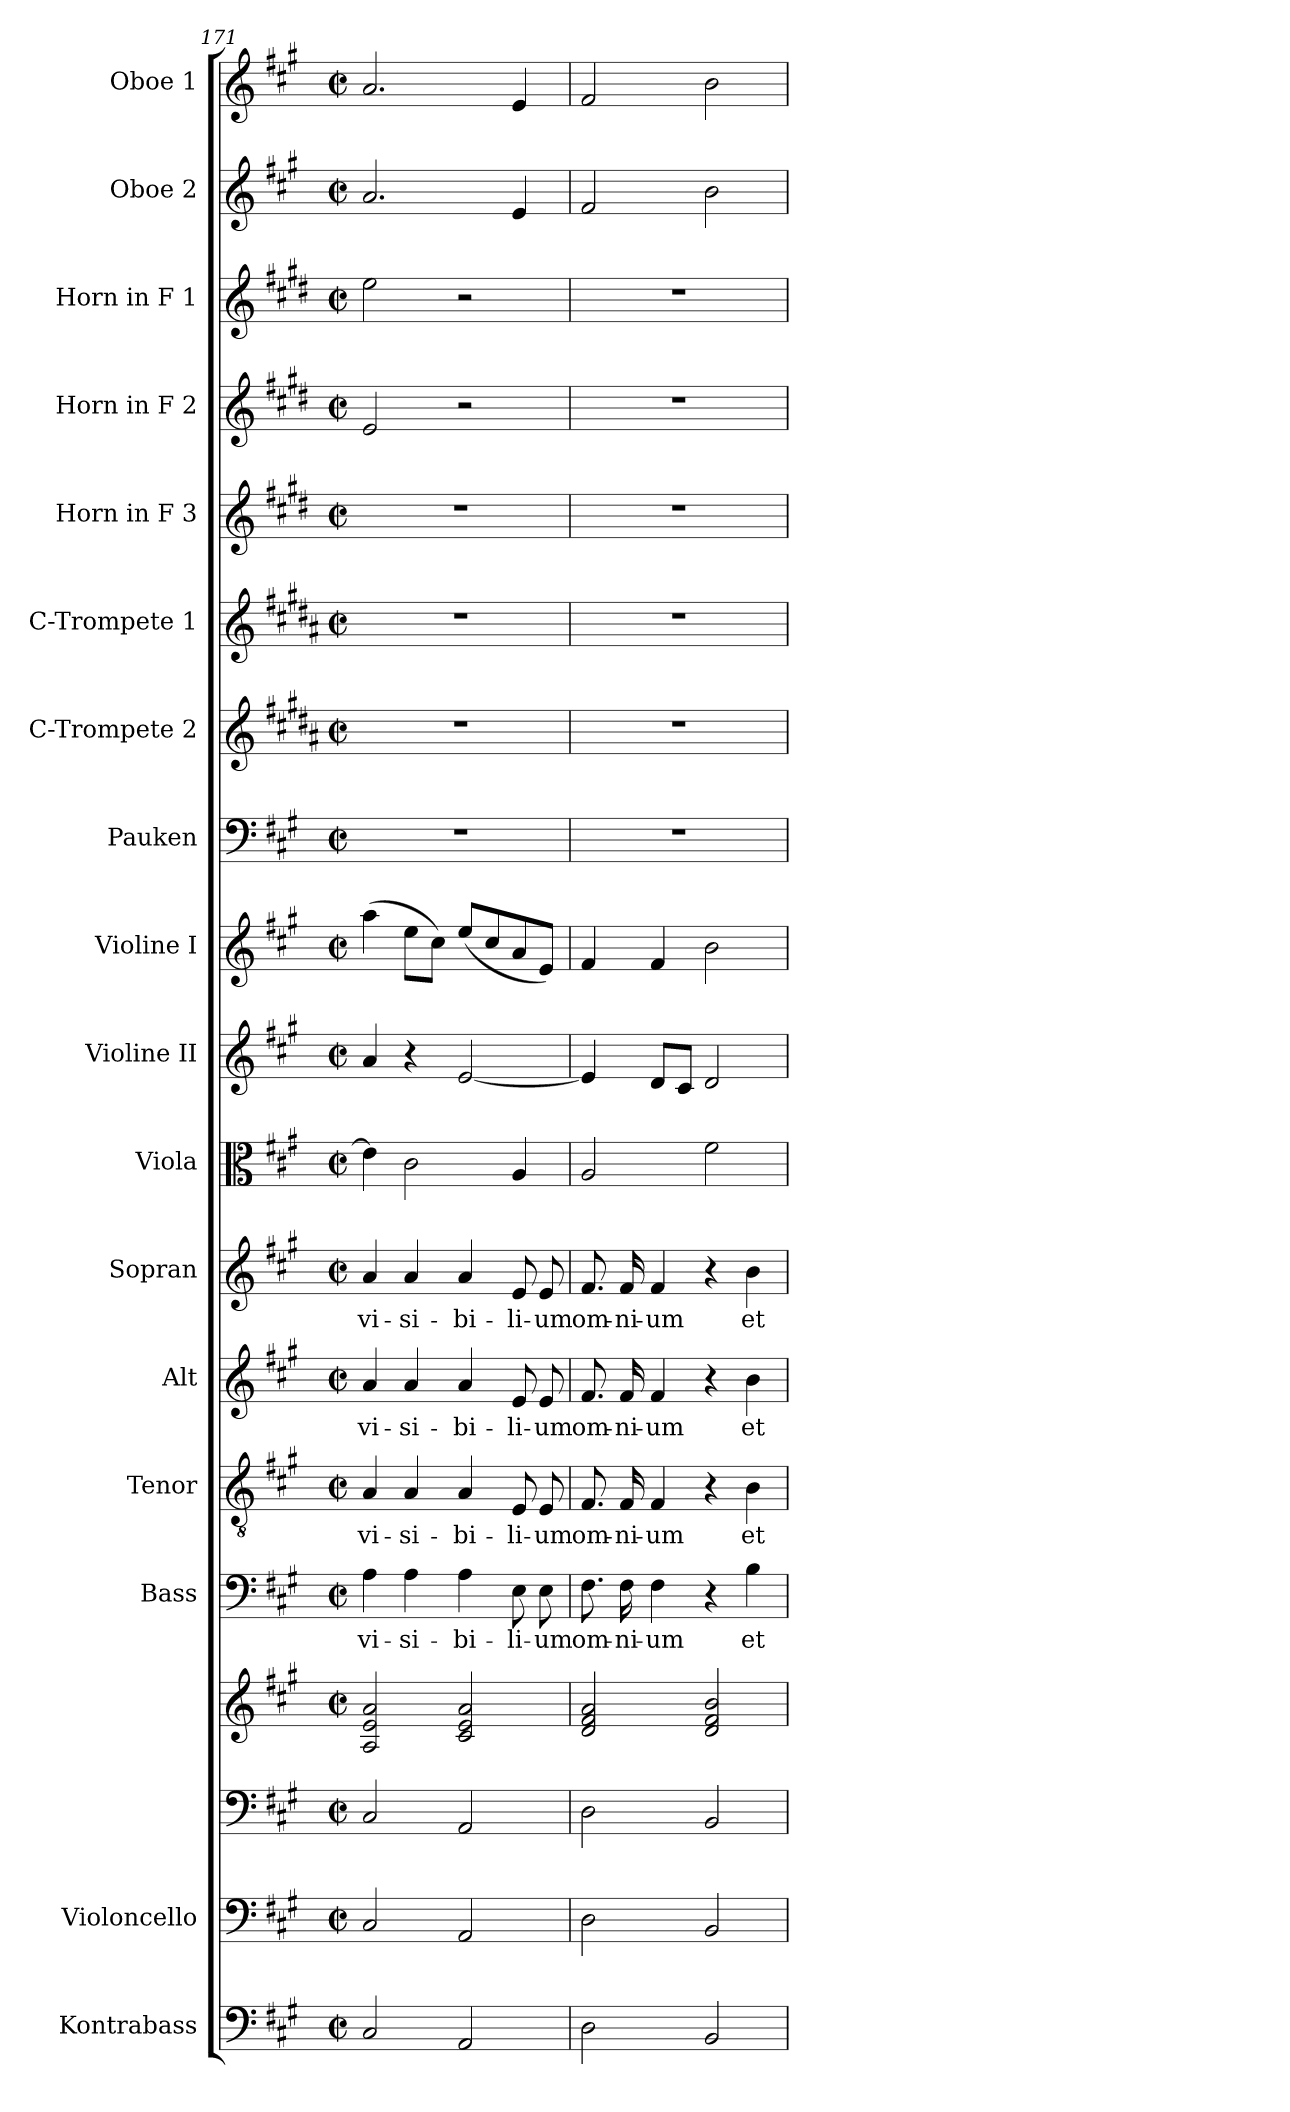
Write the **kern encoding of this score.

**kern	**kern	**kern	**kern	**kern	**text	**kern	**text	**kern	**text	**kern	**text	**kern	**kern	**kern	**kern	**kern	**kern	**kern	**kern	**kern	**kern	**kern
*part18	*part17	*part16	*part16	*part15	*part15	*part14	*part14	*part13	*part13	*part12	*part12	*part11	*part10	*part9	*part8	*part7	*part6	*part5	*part4	*part3	*part2	*part1
*staff19	*staff18	*staff17	*staff16	*staff15	*staff15	*staff14	*staff14	*staff13	*staff13	*staff12	*staff12	*staff11	*staff10	*staff9	*staff8	*staff7	*staff6	*staff5	*staff4	*staff3	*staff2	*staff1
*I"Kontrabass	*I"Violoncello	*	*	*I"Bass	*	*I"Tenor	*	*I"Alt	*	*I"Sopran	*	*I"Viola	*I"Violine II	*I"Violine I	*I"Pauken	*I"C-Trompete 2	*I"C-Trompete 1	*I"Horn in F 3	*I"Horn in F 2	*I"Horn in F 1	*I"Oboe 2	*I"Oboe 1
*I'Kb.	*I'Vc.	*	*	*I'B.	*	*I'T.	*	*I'A.	*	*I'S.	*	*I'Vla.	*I'Vl. II	*I'Vl. I	*I'Pk.	*I'C Trp. 2	*I'C Trp. 1	*	*	*	*I'Ob. 2	*I'Ob. 1
*clefF4	*clefF4	*clefF4	*clefG2	*clefF4	*	*clefGv2	*	*clefG2	*	*clefG2	*	*clefC3	*clefG2	*clefG2	*clefF4	*clefG2	*clefG2	*clefG2	*clefG2	*clefG2	*clefG2	*clefG2
*ITrd7c12	*	*	*	*	*	*	*	*	*	*	*	*	*	*	*	*ITrd1c2	*ITrd1c2	*ITrd4c7	*ITrd4c7	*ITrd4c7	*	*
*k[f#c#g#]	*k[f#c#g#]	*k[f#c#g#]	*k[f#c#g#]	*k[f#c#g#]	*	*k[f#c#g#]	*	*k[f#c#g#]	*	*k[f#c#g#]	*	*k[f#c#g#]	*k[f#c#g#]	*k[f#c#g#]	*k[f#c#g#]	*k[f#c#g#]	*k[f#c#g#]	*k[f#c#g#]	*k[f#c#g#]	*k[f#c#g#]	*k[f#c#g#]	*k[f#c#g#]
*A:	*A:	*A:	*A:	*A:	*	*A:	*	*A:	*	*A:	*	*A:	*A:	*A:	*A:	*A:	*A:	*A:	*A:	*A:	*A:	*A:
*M2/2	*M2/2	*M2/2	*M2/2	*M2/2	*	*M2/2	*	*M2/2	*	*M2/2	*	*M2/2	*M2/2	*M2/2	*M2/2	*M2/2	*M2/2	*M2/2	*M2/2	*M2/2	*M2/2	*M2/2
*met(c|)	*met(c|)	*met(c|)	*met(c|)	*met(c|)	*	*met(c|)	*	*met(c|)	*	*met(c|)	*	*met(c|)	*met(c|)	*met(c|)	*met(c|)	*met(c|)	*met(c|)	*met(c|)	*met(c|)	*met(c|)	*met(c|)	*met(c|)
=171	=171	=171	=171	=171	=171	=171	=171	=171	=171	=171	=171	=171	=171	=171	=171	=171	=171	=171	=171	=171	=171	=171
!	!	!	!	!	!LO:LY:b	!	!LO:LY:b	!	!LO:LY:b	!	!LO:LY:b	!	!	!	!	!	!	!	!	!	!	!
2CC#/	2C#/	2C#/	2A/ 2e/ 2a/	4A\	vi-	4A/	vi-	4a/	vi-	4a/	vi-	4e\]	4a/	(>4aa\	1r	1r	1r	1r	2A/	2a\	2.a/	2.a/
!	!	!	!	!	!LO:LY:b	!	!LO:LY:b	!	!LO:LY:b	!	!LO:LY:b	!	!	!	!	!	!	!	!	!	!	!
.	.	.	.	4A\	-si-	4A/	-si-	4a/	-si-	4a/	-si-	2c#\	4r	8ee\L	.	.	.	.	.	.	.	.
.	.	.	.	.	.	.	.	.	.	.	.	.	.	8cc#\J)	.	.	.	.	.	.	.	.
!	!	!	!	!	!LO:LY:b	!	!LO:LY:b	!	!LO:LY:b	!	!LO:LY:b	!	!	!	!	!	!	!	!	!	!	!
2AAA/	2AA/	2AA/	2c#/ 2e/ 2a/	4A\	-bi-	4A/	-bi-	4a/	-bi-	4a/	-bi-	.	[2e/	(<8ee/L	.	.	.	.	2r	2r	.	.
.	.	.	.	.	.	.	.	.	.	.	.	.	.	8cc#/	.	.	.	.	.	.	.	.
!	!	!	!	!	!LO:LY:b	!	!LO:LY:b	!	!LO:LY:b	!	!LO:LY:b	!	!	!	!	!	!	!	!	!	!	!
.	.	.	.	8E\	-li-	8E/	-li-	8e/	-li-	8e/	-li-	4A/	.	8a/	.	.	.	.	.	.	4e/	4e/
!	!	!	!	!	!LO:LY:b	!	!LO:LY:b	!	!LO:LY:b	!	!LO:LY:b	!	!	!	!	!	!	!	!	!	!	!
.	.	.	.	8E\	-um	8E/	-um	8e/	-um	8e/	-um	.	.	8e/J)	.	.	.	.	.	.	.	.
=172	=172	=172	=172	=172	=172	=172	=172	=172	=172	=172	=172	=172	=172	=172	=172	=172	=172	=172	=172	=172	=172	=172
!	!	!	!	!	!LO:LY:b	!	!LO:LY:b	!	!LO:LY:b	!	!LO:LY:b	!	!	!	!	!	!	!	!	!	!	!
2DD\	2D\	2D\	2d/ 2f#/ 2a/	8.F#\	om-	8.F#/	om-	8.f#/	om-	8.f#/	om-	2A/	4e/]	4f#/	1r	1r	1r	1r	1r	1r	2f#/	2f#/
!	!	!	!	!	!LO:LY:b	!	!LO:LY:b	!	!LO:LY:b	!	!LO:LY:b	!	!	!	!	!	!	!	!	!	!	!
.	.	.	.	16F#\	-ni-	16F#/	-ni-	16f#/	-ni-	16f#/	-ni-	.	.	.	.	.	.	.	.	.	.	.
!	!	!	!	!	!LO:LY:b	!	!LO:LY:b	!	!LO:LY:b	!	!LO:LY:b	!	!	!	!	!	!	!	!	!	!	!
.	.	.	.	4F#\	-um	4F#/	-um	4f#/	-um	4f#/	-um	.	8d/L	4f#/	.	.	.	.	.	.	.	.
.	.	.	.	.	.	.	.	.	.	.	.	.	8c#/J	.	.	.	.	.	.	.	.	.
2BBB/	2BB/	2BB/	2d/ 2f#/ 2b/	4r	.	4r	.	4r	.	4r	.	2f#\	2d/	2b\	.	.	.	.	.	.	2b\	2b\
!	!	!	!	!	!LO:LY:b	!	!LO:LY:b	!	!LO:LY:b	!	!LO:LY:b	!	!	!	!	!	!	!	!	!	!	!
.	.	.	.	4B\	et	4B\	et	4b\	et	4b\	et	.	.	.	.	.	.	.	.	.	.	.
=	=	=	=	=	=	=	=	=	=	=	=	=	=	=	=	=	=	=	=	=	=	=
*-	*-	*-	*-	*-	*-	*-	*-	*-	*-	*-	*-	*-	*-	*-	*-	*-	*-	*-	*-	*-	*-	*-
